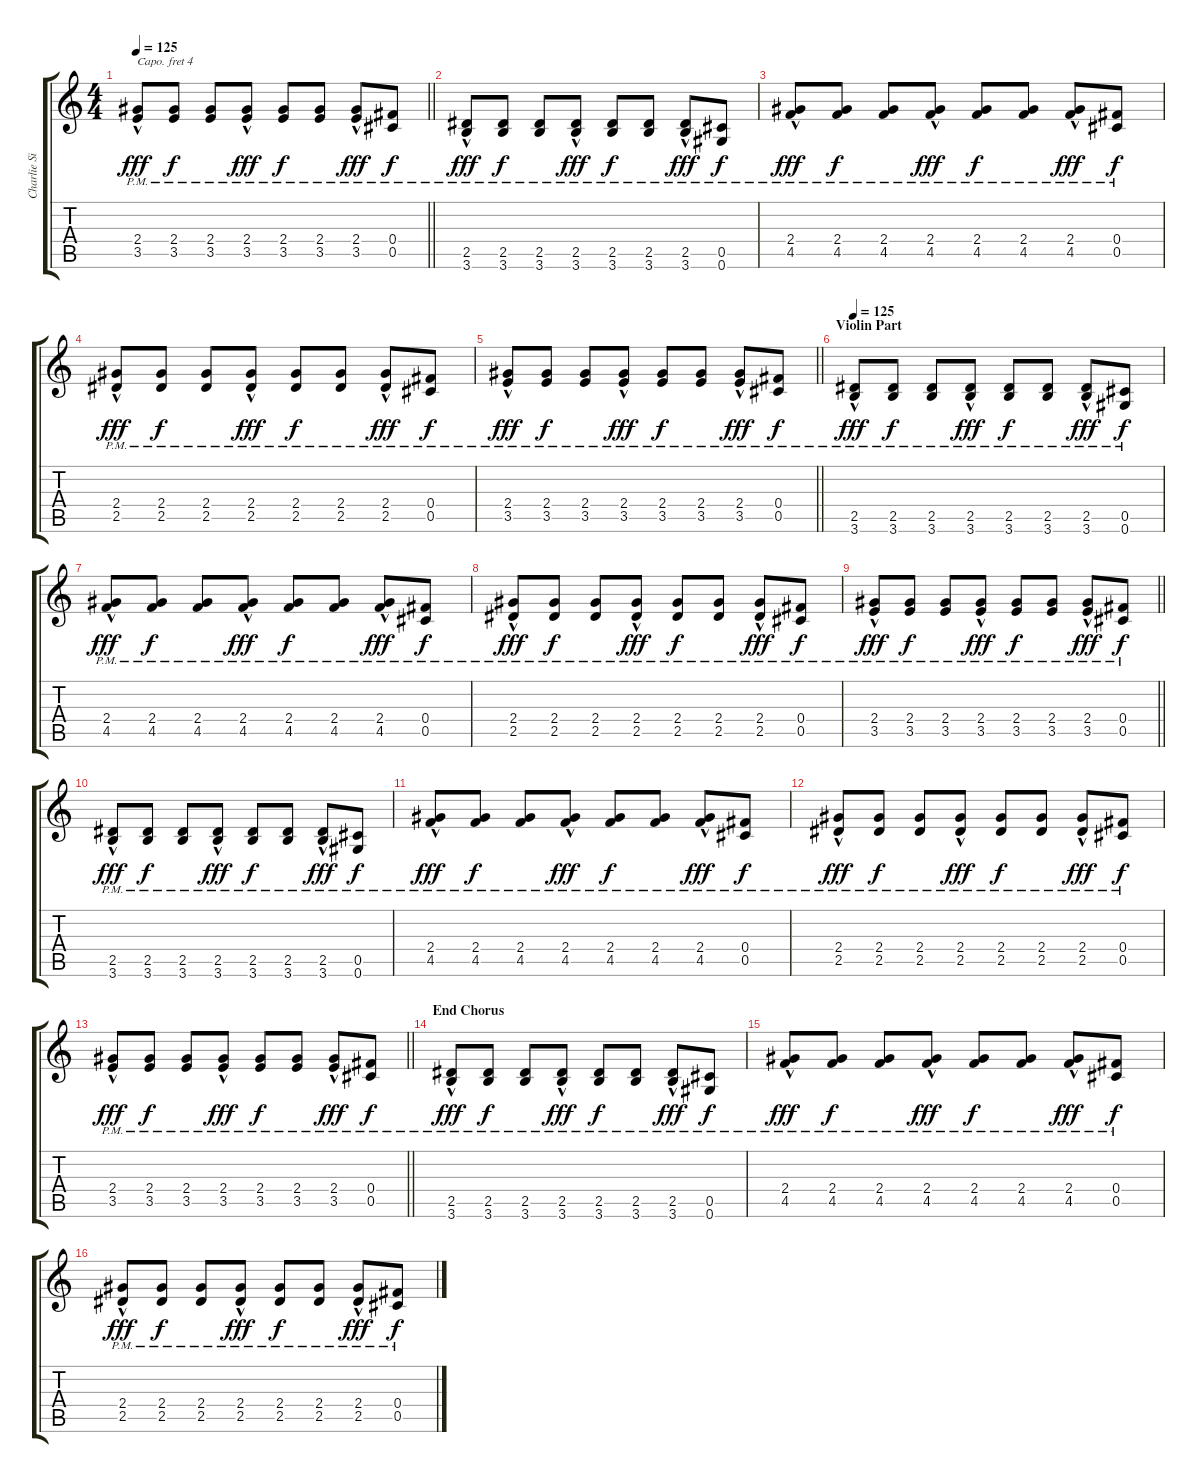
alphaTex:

\track ("Charlie Simpson" "Charlie Si") {instrument acousticguitarsteel}
\staff {score tabs}
\capo 4
\tuning (E4 B3 G3 D3 A2 E2) {hide}
\ts (4 4)
\tempo 125
\clef g2
\barLineRight lightlight
\ks c
(2.4{hac pm} 3.5{hac pm}).8{dy fff} (2.4{pm} 3.5{pm}).8{dy f} (2.4{pm} 3.5{pm}).8 (2.4{hac pm} 3.5{hac pm}).8{dy fff} (2.4{pm} 3.5{pm}).8{dy f} (2.4{pm} 3.5{pm}).8 (2.4{hac pm} 3.5{hac pm}).8{dy fff} (0.4{pm} 0.5{pm}).8{dy f} |
(2.5{hac pm} 3.6{pm}).8{dy fff} (2.5{pm} 3.6{pm}).8{dy f} (2.5{pm} 3.6{pm}).8 (2.5{hac pm} 3.6{pm}).8{dy fff} (2.5{pm} 3.6{pm}).8{dy f} (2.5{pm} 3.6{pm}).8 (2.5{hac pm} 3.6{pm}).8{dy fff} (0.5{pm} 0.6{pm}).8{dy f} |
(2.4{hac pm} 4.5{hac pm}).8{dy fff} (2.4{pm} 4.5{pm}).8{dy f} (2.4{pm} 4.5{pm}).8 (2.4{hac pm} 4.5{hac pm}).8{dy fff} (2.4{pm} 4.5{pm}).8{dy f} (2.4{pm} 4.5{pm}).8 (2.4{hac pm} 4.5{hac pm}).8{dy fff} (0.4{pm} 0.5{pm}).8{dy f} |
(2.4{hac pm} 2.5{hac pm}).8{dy fff} (2.4{pm} 2.5{pm}).8{dy f} (2.4{pm} 2.5{pm}).8 (2.4{hac pm} 2.5{hac pm}).8{dy fff} (2.4{pm} 2.5{pm}).8{dy f} (2.4{pm} 2.5{pm}).8 (2.4{hac pm} 2.5{hac pm}).8{dy fff} (0.4{pm} 0.5{pm}).8{dy f} |
\barLineRight lightlight
(2.4{hac pm} 3.5{hac pm}).8{dy fff} (2.4{pm} 3.5{pm}).8{dy f} (2.4{pm} 3.5{pm}).8 (2.4{hac pm} 3.5{hac pm}).8{dy fff} (2.4{pm} 3.5{pm}).8{dy f} (2.4{pm} 3.5{pm}).8 (2.4{hac pm} 3.5{hac pm}).8{dy fff} (0.4{pm} 0.5{pm}).8{dy f} |
\section ("" "Violin Part")
\tempo 125
(2.5{hac pm} 3.6{pm}).8{dy fff volume 16 balance 8 instrument electricguitarmuted} (2.5{pm} 3.6{pm}).8{dy f} (2.5{pm} 3.6{pm}).8 (2.5{hac pm} 3.6{pm}).8{dy fff} (2.5{pm} 3.6{pm}).8{dy f} (2.5{pm} 3.6{pm}).8 (2.5{hac pm} 3.6{pm}).8{dy fff} (0.5{pm} 0.6{pm}).8{dy f} |
(2.4{hac pm} 4.5{hac pm}).8{dy fff} (2.4{pm} 4.5{pm}).8{dy f} (2.4{pm} 4.5{pm}).8 (2.4{hac pm} 4.5{hac pm}).8{dy fff} (2.4{pm} 4.5{pm}).8{dy f} (2.4{pm} 4.5{pm}).8 (2.4{hac pm} 4.5{hac pm}).8{dy fff} (0.4{pm} 0.5{pm}).8{dy f} |
(2.4{hac pm} 2.5{hac pm}).8{dy fff} (2.4{pm} 2.5{pm}).8{dy f} (2.4{pm} 2.5{pm}).8 (2.4{hac pm} 2.5{hac pm}).8{dy fff} (2.4{pm} 2.5{pm}).8{dy f} (2.4{pm} 2.5{pm}).8 (2.4{hac pm} 2.5{hac pm}).8{dy fff} (0.4{pm} 0.5{pm}).8{dy f} |
\barLineRight lightlight
(2.4{hac pm} 3.5{hac pm}).8{dy fff} (2.4{pm} 3.5{pm}).8{dy f} (2.4{pm} 3.5{pm}).8 (2.4{hac pm} 3.5{hac pm}).8{dy fff} (2.4{pm} 3.5{pm}).8{dy f} (2.4{pm} 3.5{pm}).8 (2.4{hac pm} 3.5{hac pm}).8{dy fff} (0.4{pm} 0.5{pm}).8{dy f} |
(2.5{hac pm} 3.6{pm}).8{dy fff} (2.5{pm} 3.6{pm}).8{dy f} (2.5{pm} 3.6{pm}).8 (2.5{hac pm} 3.6{pm}).8{dy fff} (2.5{pm} 3.6{pm}).8{dy f} (2.5{pm} 3.6{pm}).8 (2.5{hac pm} 3.6{pm}).8{dy fff} (0.5{pm} 0.6{pm}).8{dy f} |
(2.4{hac pm} 4.5{hac pm}).8{dy fff} (2.4{pm} 4.5{pm}).8{dy f} (2.4{pm} 4.5{pm}).8 (2.4{hac pm} 4.5{hac pm}).8{dy fff} (2.4{pm} 4.5{pm}).8{dy f} (2.4{pm} 4.5{pm}).8 (2.4{hac pm} 4.5{hac pm}).8{dy fff} (0.4{pm} 0.5{pm}).8{dy f} |
(2.4{hac pm} 2.5{hac pm}).8{dy fff} (2.4{pm} 2.5{pm}).8{dy f} (2.4{pm} 2.5{pm}).8 (2.4{hac pm} 2.5{hac pm}).8{dy fff} (2.4{pm} 2.5{pm}).8{dy f} (2.4{pm} 2.5{pm}).8 (2.4{hac pm} 2.5{hac pm}).8{dy fff} (0.4{pm} 0.5{pm}).8{dy f} |
\barLineRight lightlight
(2.4{hac pm} 3.5{hac pm}).8{dy fff} (2.4{pm} 3.5{pm}).8{dy f} (2.4{pm} 3.5{pm}).8 (2.4{hac pm} 3.5{hac pm}).8{dy fff} (2.4{pm} 3.5{pm}).8{dy f} (2.4{pm} 3.5{pm}).8 (2.4{hac pm} 3.5{hac pm}).8{dy fff} (0.4{pm} 0.5{pm}).8{dy f} |
\section ("" "End Chorus")
(2.5{hac pm} 3.6{pm}).8{dy fff} (2.5{pm} 3.6{pm}).8{dy f} (2.5{pm} 3.6{pm}).8 (2.5{hac pm} 3.6{pm}).8{dy fff} (2.5{pm} 3.6{pm}).8{dy f} (2.5{pm} 3.6{pm}).8 (2.5{hac pm} 3.6{pm}).8{dy fff} (0.5{pm} 0.6{pm}).8{dy f} |
(2.4{hac pm} 4.5{hac pm}).8{dy fff} (2.4{pm} 4.5{pm}).8{dy f} (2.4{pm} 4.5{pm}).8 (2.4{hac pm} 4.5{hac pm}).8{dy fff} (2.4{pm} 4.5{pm}).8{dy f} (2.4{pm} 4.5{pm}).8 (2.4{hac pm} 4.5{hac pm}).8{dy fff} (0.4{pm} 0.5{pm}).8{dy f} |
(2.4{hac pm} 2.5{hac pm}).8{dy fff} (2.4{pm} 2.5{pm}).8{dy f} (2.4{pm} 2.5{pm}).8 (2.4{hac pm} 2.5{hac pm}).8{dy fff} (2.4{pm} 2.5{pm}).8{dy f} (2.4{pm} 2.5{pm}).8 (2.4{hac pm} 2.5{hac pm}).8{dy fff} (0.4{pm} 0.5{pm}).8{dy f}
